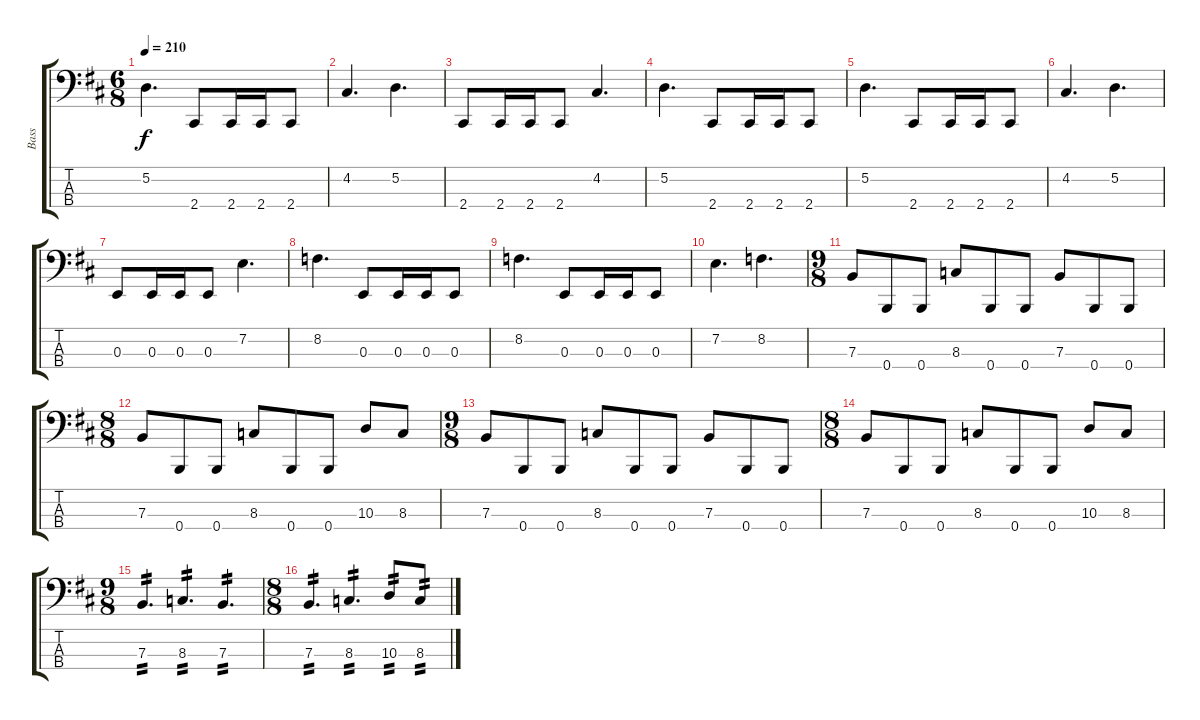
\track ("Bass" "Bass") {instrument electricbasspick}
\staff {score tabs}
\tuning (D2 A1 E1 B0) {hide}
\ts (6 8)
\tempo 210
\clef f4
\ks bminor
5.2.4{d dy f} 2.4.8 2.4.16 2.4.16 2.4.8 |
4.2.4{d} 5.2.4{d} |
2.4.8 2.4.16 2.4.16 2.4.8 4.2.4{d} |
5.2.4{d} 2.4.8 2.4.16 2.4.16 2.4.8 |
5.2.4{d} 2.4.8 2.4.16 2.4.16 2.4.8 |
4.2.4{d} 5.2.4{d} |
0.3.8 0.3.16 0.3.16 0.3.8 7.2.4{d} |
8.2.4{d} 0.3.8 0.3.16 0.3.16 0.3.8 |
8.2.4{d} 0.3.8 0.3.16 0.3.16 0.3.8 |
7.2.4{d} 8.2.4{d} |
\ts (9 8)
7.3.8 0.4.8 0.4.8 8.3.8 0.4.8 0.4.8 7.3.8 0.4.8 0.4.8 |
\ts (8 8)
7.3.8 0.4.8 0.4.8 8.3.8 0.4.8 0.4.8 10.3.8 8.3.8 |
\ts (9 8)
7.3.8 0.4.8 0.4.8 8.3.8 0.4.8 0.4.8 7.3.8 0.4.8 0.4.8 |
\ts (8 8)
7.3.8 0.4.8 0.4.8 8.3.8 0.4.8 0.4.8 10.3.8 8.3.8 |
\ts (9 8)
7.3.4{d tp 2} 8.3.4{d tp 2} 7.3.4{d tp 2} |
\ts (8 8)
7.3.4{d tp 2} 8.3.4{d tp 2} 10.3.8{tp 2} 8.3.8{tp 2}
